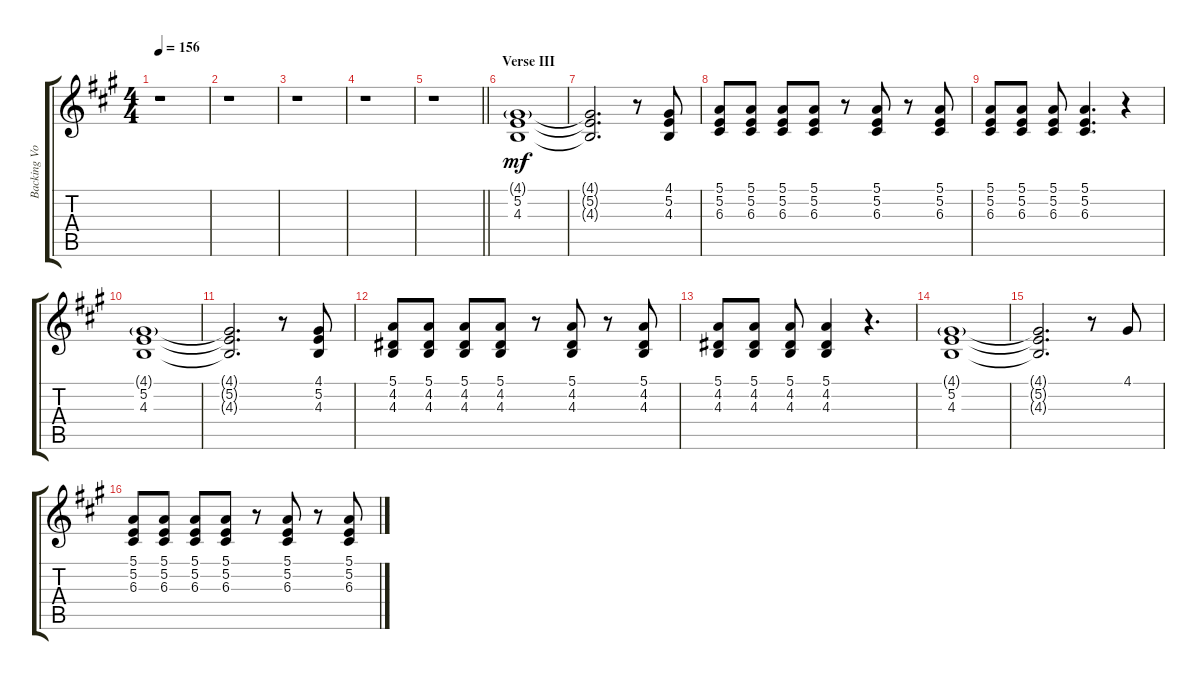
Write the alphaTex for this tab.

\track ("Backing Vocals" "Backing Vo") {instrument bassoon}
\staff {score tabs}
\tuning (E4 B3 G3 D3 A2 E2) {hide}
\ts (4 4)
\tempo 156
\clef g2
\ks a
r.1{dy f} |
r.1 |
r.1 |
r.1 |
\barLineRight lightlight
r.1 |
\section ("" "Verse III")
(4.1{g} 5.2 4.3).1{dy mf} |
(4.1{t} 5.2{t} 4.3{t}).2{d} r.8 (4.1 5.2 4.3).8 |
(5.1 5.2 6.3).8 (5.1 5.2 6.3).8 (5.1 5.2 6.3).8 (5.1 5.2 6.3).8 r.8 (5.1 5.2 6.3).8 r.8 (5.1 5.2 6.3).8 |
(5.1 5.2 6.3).8 (5.1 5.2 6.3).8 (5.1 5.2 6.3).8 (5.1 5.2 6.3).4{d} r.4 |
(4.1{g} 5.2 4.3).1 |
(4.1{t} 5.2{t} 4.3{t}).2{d} r.8 (4.1 5.2 4.3).8 |
(5.1 4.2 4.3).8 (5.1 4.2 4.3).8 (5.1 4.2 4.3).8 (5.1 4.2 4.3).8 r.8 (5.1 4.2 4.3).8 r.8 (5.1 4.2 4.3).8 |
(5.1 4.2 4.3).8 (5.1 4.2 4.3).8 (5.1 4.2 4.3).8 (5.1 4.2 4.3).4 r.4{d} |
(4.1{g} 5.2 4.3).1 |
(4.1{t} 5.2{t} 4.3{t}).2{d} r.8 4.1.8 |
(5.1 5.2 6.3).8 (5.1 5.2 6.3).8 (5.1 5.2 6.3).8 (5.1 5.2 6.3).8 r.8 (5.1 5.2 6.3).8 r.8 (5.1 5.2 6.3).8
